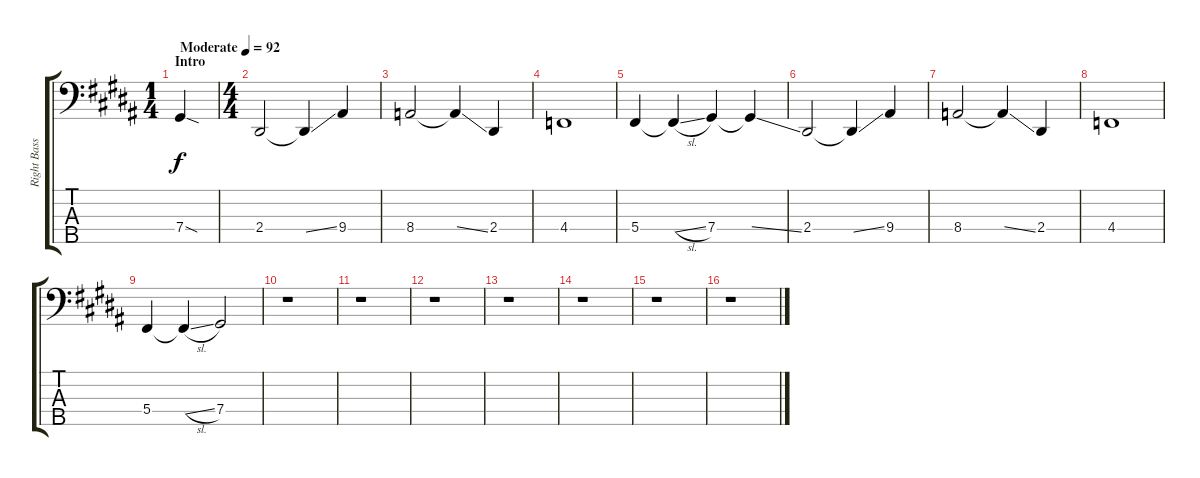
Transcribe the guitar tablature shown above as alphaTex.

\track ("Right Bass Guitar" "Right Bass") {instrument electricbasspick}
\staff {score tabs}
\tuning (Gb2 Db2 Ab1 Db1 Ab0) {hide}
\ts (1 4)
\section ("" "Intro")
\tempo (92 "Moderate")
\clef f4
\ks b
7.4{sod}.4{dy f instrument electricbasspick} |
\ts (4 4)
2.4.2 2.4{ss t}.4 9.4.4 |
8.4.2 8.4{ss t}.4 2.4.4 |
4.4.1 |
5.4.4 5.4{sl t}.4 7.4.4 7.4{ss t}.4 |
2.4.2 2.4{ss t}.4 9.4.4 |
8.4.2 8.4{ss t}.4 2.4.4 |
4.4.1 |
5.4.4 5.4{sl t}.4 7.4.2 |
r.1 |
r.1 |
r.1 |
r.1 |
r.1 |
r.1 |
r.1
